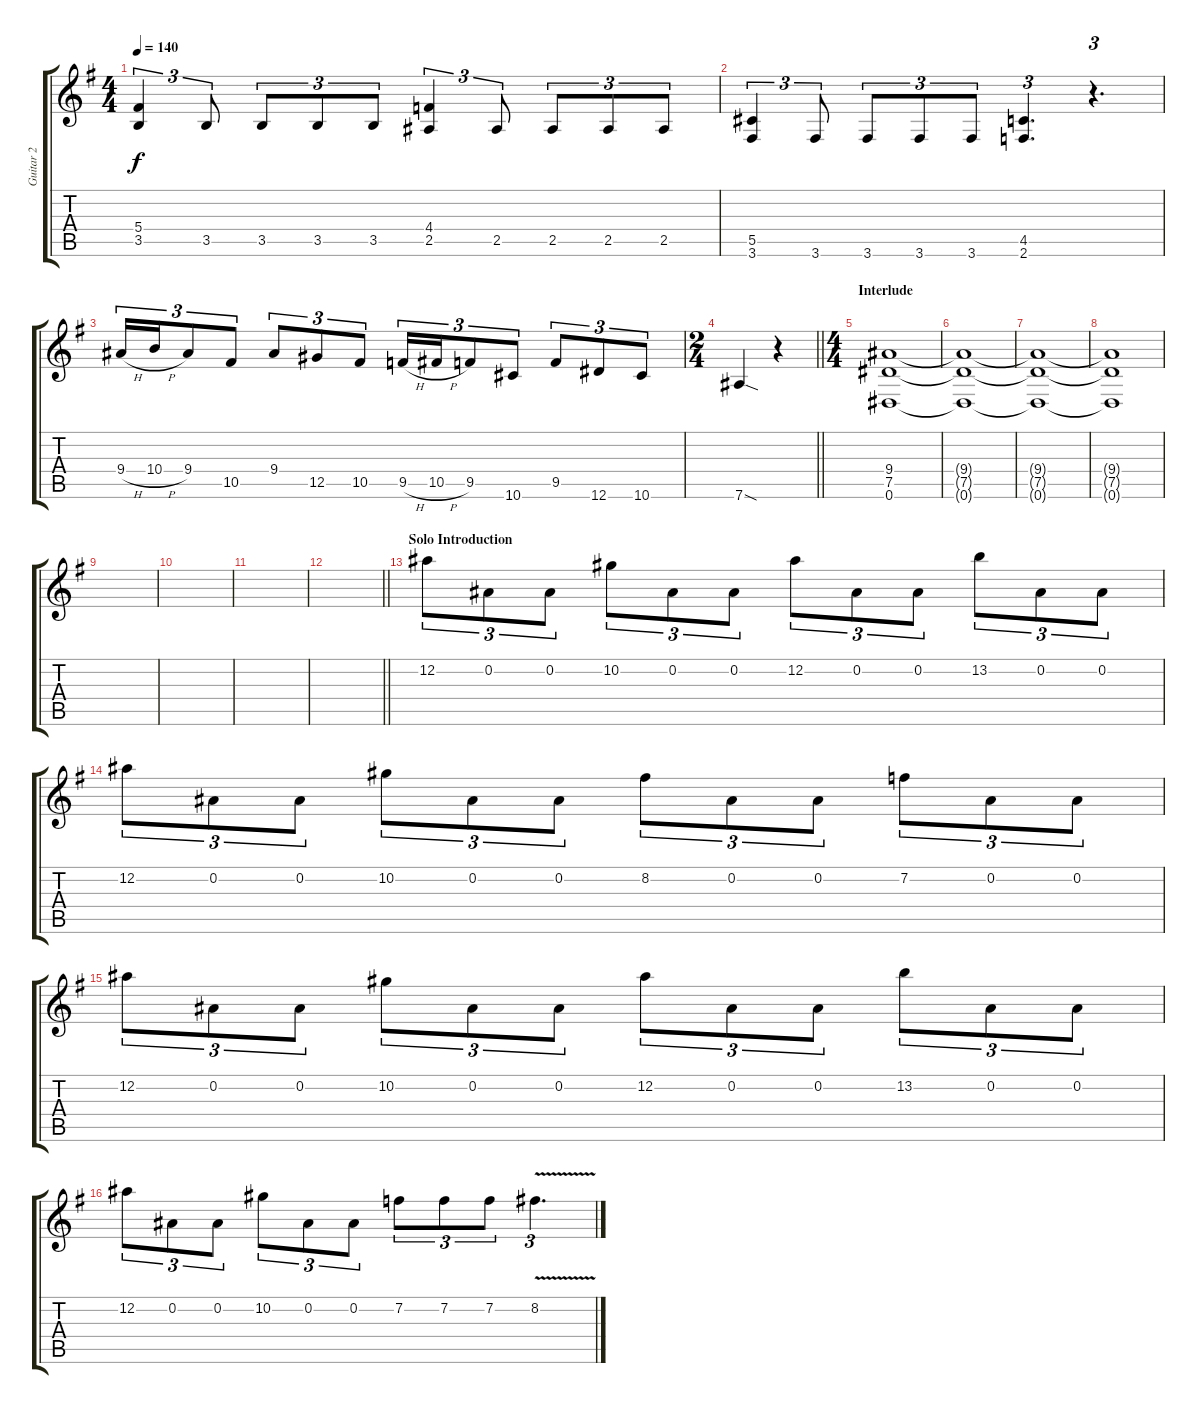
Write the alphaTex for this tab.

\track ("Guitar 2" "Guitar 2") {instrument overdrivenguitar}
\staff {score tabs}
\tuning (Eb4 Bb3 Gb3 Db3 Ab2 Eb2) {hide}
\ts (4 4)
\tempo 140
\clef g2
\ks eminor
(5.4 3.5).4{tu (3 2) dy f} 3.5.8{tu (3 2)} 3.5.8{tu (3 2)} 3.5.8{tu (3 2)} 3.5.8{tu (3 2)} (4.4 2.5).4{tu (3 2)} 2.5.8{tu (3 2)} 2.5.8{tu (3 2)} 2.5.8{tu (3 2)} 2.5.8{tu (3 2)} |
(5.5 3.6).4{tu (3 2)} 3.6.8{tu (3 2)} 3.6.8{tu (3 2)} 3.6.8{tu (3 2)} 3.6.8{tu (3 2)} (4.5 2.6).4{d tu (3 2)} r.4{d tu (3 2)} |
9.4{h}.16{tu (3 2)} 10.4{h}.16{tu (3 2)} 9.4.8{tu (3 2)} 10.5.8{tu (3 2)} 9.4.8{tu (3 2)} 12.5.8{tu (3 2)} 10.5.8{tu (3 2)} 9.5{h}.16{tu (3 2)} 10.5{h}.16{tu (3 2)} 9.5.8{tu (3 2)} 10.6.8{tu (3 2)} 9.5.8{tu (3 2)} 12.6.8{tu (3 2)} 10.6.8{tu (3 2)} |
\ts (2 4)
\barLineRight lightlight
7.6{sod}.4 r.4 |
\ts (4 4)
\section ("" "Interlude")
(9.4 7.5 0.6).1{volume 0} |
(9.4{t} 7.5{t} 0.6{t}).1 |
(9.4{t} 7.5{t} 0.6{t}).1 |
(9.4{t} 7.5{t} 0.6{t}).1 |
|
|
|
\barLineRight lightlight
|
\section ("" "Solo Introduction")
12.2.8{tu (3 2) volume 14} 0.2.8{tu (3 2)} 0.2.8{tu (3 2)} 10.2.8{tu (3 2)} 0.2.8{tu (3 2)} 0.2.8{tu (3 2)} 12.2.8{tu (3 2)} 0.2.8{tu (3 2)} 0.2.8{tu (3 2)} 13.2.8{tu (3 2)} 0.2.8{tu (3 2)} 0.2.8{tu (3 2)} |
12.2.8{tu (3 2)} 0.2.8{tu (3 2)} 0.2.8{tu (3 2)} 10.2.8{tu (3 2)} 0.2.8{tu (3 2)} 0.2.8{tu (3 2)} 8.2.8{tu (3 2)} 0.2.8{tu (3 2)} 0.2.8{tu (3 2)} 7.2.8{tu (3 2)} 0.2.8{tu (3 2)} 0.2.8{tu (3 2)} |
12.2.8{tu (3 2)} 0.2.8{tu (3 2)} 0.2.8{tu (3 2)} 10.2.8{tu (3 2)} 0.2.8{tu (3 2)} 0.2.8{tu (3 2)} 12.2.8{tu (3 2)} 0.2.8{tu (3 2)} 0.2.8{tu (3 2)} 13.2.8{tu (3 2)} 0.2.8{tu (3 2)} 0.2.8{tu (3 2)} |
12.2.8{tu (3 2)} 0.2.8{tu (3 2)} 0.2.8{tu (3 2)} 10.2.8{tu (3 2)} 0.2.8{tu (3 2)} 0.2.8{tu (3 2)} 7.2.8{tu (3 2)} 7.2.8{tu (3 2)} 7.2.8{tu (3 2)} 8.2{v}.4{d tu (3 2)}
